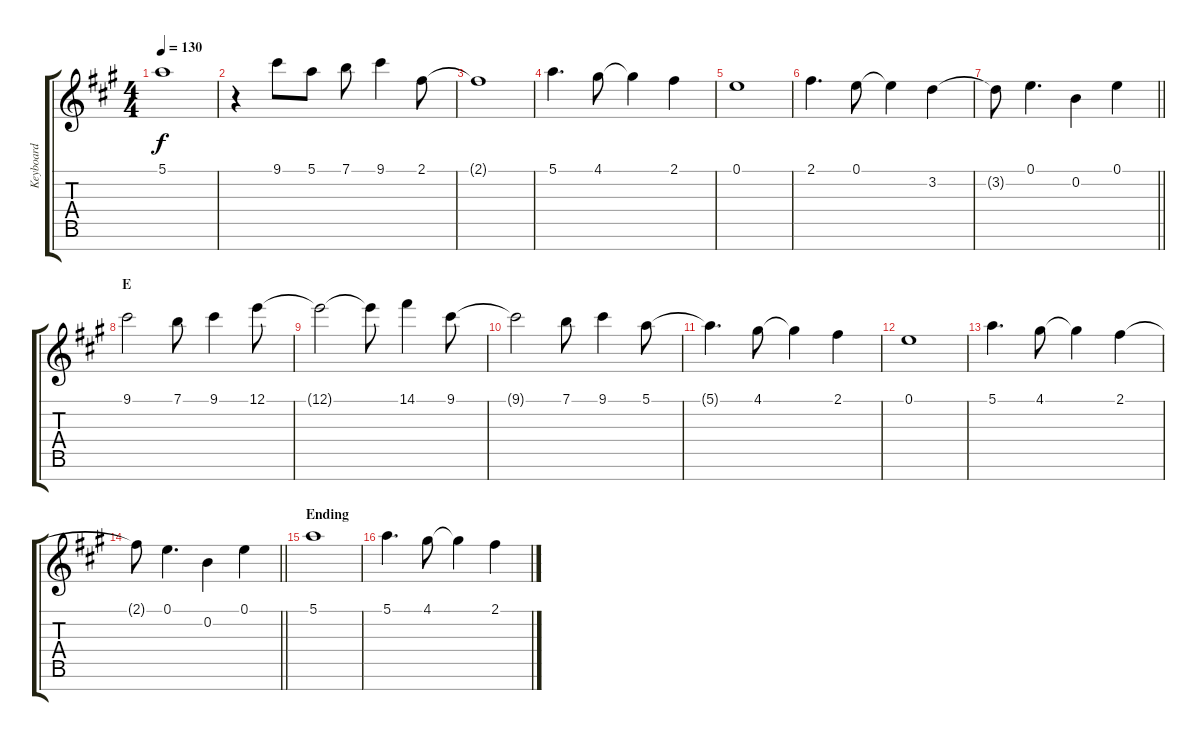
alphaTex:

\track ("Keyboard" "Keyboard") {instrument piccolo}
\staff {score tabs}
\tuning (E5 B4 G4 D4 A3 E3 B2) {hide}
\ts (4 4)
\tempo 130
\clef g2
\ks a
5.1{t}.1{dy f} |
r.4 9.1.8 5.1.8 7.1.8 9.1.4 2.1.8 |
2.1{t}.1 |
5.1.4{d} 4.1.8 4.1{t}.4 2.1.4 |
0.1.1 |
2.1.4{d} 0.1.8 0.1{t}.4 3.2.4 |
\barLineRight lightlight
3.2{t}.8 0.1.4{d} 0.2.4 0.1.4 |
\section ("" "E")
9.1.2 7.1.8 9.1.4 12.1.8 |
12.1{t}.2 12.1{t}.8 14.1.4 9.1.8 |
9.1{t}.2 7.1.8 9.1.4 5.1.8 |
5.1{t}.4{d} 4.1.8 4.1{t}.4 2.1.4 |
0.1.1 |
5.1.4{d} 4.1.8 4.1{t}.4 2.1.4 |
\barLineRight lightlight
2.1{t}.8 0.1.4{d} 0.2.4 0.1.4 |
\section ("" "Ending")
5.1.1 |
5.1.4{d} 4.1.8 4.1{t}.4 2.1.4
